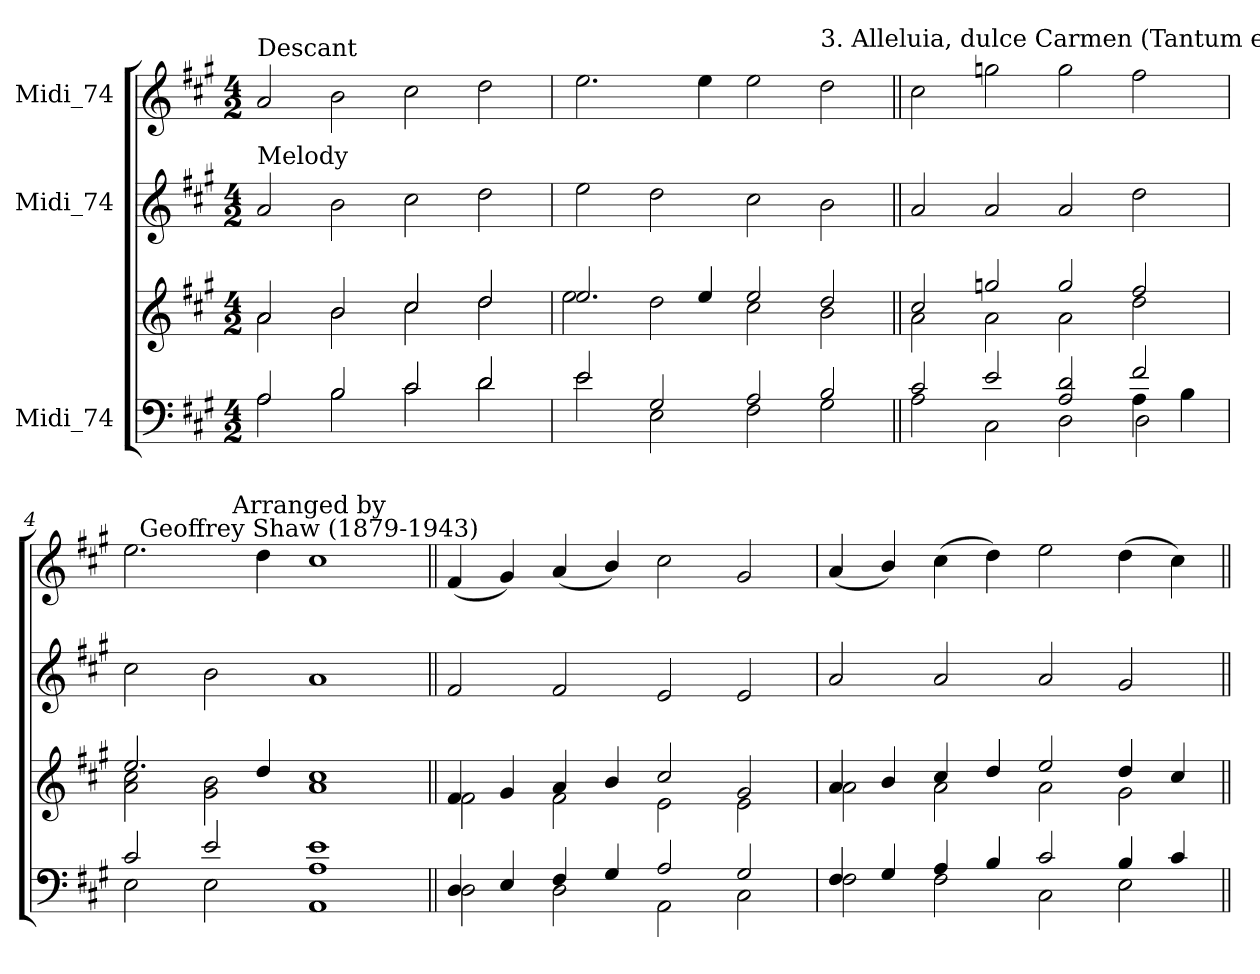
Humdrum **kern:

**kern	**kern	**kern	**kern
*part3	*part3	*part2	*part1
*staff4	*staff3	*staff2	*staff1
*I"Midi_74	*	*I"Midi_74	*I"Midi_74
*clefF4	*clefG2	*clefG2	*clefG2
*k[f#c#g#]	*k[f#c#g#]	*k[f#c#g#]	*k[f#c#g#]
*A:	*A:	*A:	*A:
*M4/2	*M4/2	*M4/2	*M4/2
=1	=1	=1	=1
*^	*^	*	*
*	*^	*	*^	*	*
!	!	!	!	!	!	!	!LO:TX:a:t=Descant
!	!	!	!	!	!	!LO:TX:a:t=Melody	!
2A/	0ryy	2A\	2a/	0ryy	2a\	2a	2a
2B/	.	2B\	2b/	.	2b\	2b	2b
2c#/	.	2c#\	2cc#/	.	2cc#\	2cc#	2cc#
2d/	.	2d\	2dd/	.	2dd\	2dd	2dd
=2	=2	=2	=2	=2	=2	=2	=2
2e/	0ryy	2e\	2.ee/	0ryy	2ee\	2ee	2.ee
2G#/	.	2E\	.	.	2dd\	2dd	.
.	.	.	4ee/	.	.	.	4ee
2A/	.	2F#\	2ee/	.	2cc#\	2cc#	2ee
!	!	!	!	!	!	!	!LO:TX:a:t=3. Alleluia, dulce Carmen (Tantum ergo)
2B/	.	2G#\	2dd/	.	2b\	2b	2dd
=3||	=3||	=3||	=3||	=3||	=3||	=3||	=3||
2c#/	1.ryy	2A\	2cc#/	0ryy	2a\	2a	2cc#
2e/	.	2C#\	2ggn/	.	2a\	2a	2ggn
2A/ 2d/	.	2D\	2gg/	.	2a\	2a	2gg
2f#/	4A\	2D\	2ff#/	.	2dd\	2dd	2ff#
.	4B\	.	.	.	.	.	.
=4	=4	=4	=4	=4	=4	=4	=4
2c#/	0ryy	2E\	2.ee/	0ryy	2a\ 2cc#\	2cc#	2.ee
2e/	.	2E\	.	.	2g#\ 2b\	2b	.
.	.	.	4dd/	.	.	.	4dd
!	!	!	!	!	!	!	!LO:TX:a:cj:t=Arranged by\nGeoffrey Shaw (1879-1943)
1e/	.	1AA\ 1A\	1cc#/	.	1a\	1a	1cc#
!!LO:LB:g=z
=5||	=5||	=5||	=5||	=5||	=5||	=5||	=5||
4D/	0ryy	2D\	4f#/	0ryy	2f#\	2f#	(<4f#
4E/	.	.	4g#/	.	.	.	4g#)
4F#/	.	2D\	4a/	.	2f#\	2f#	(<4a
4G#/	.	.	4b/	.	.	.	4b/)
2A/	.	2AA\	2cc#/	.	2e\	2e	2cc#
2G#/	.	2C#\	2g#/	.	2e\	2e	2g#
=6	=6	=6	=6	=6	=6	=6	=6
4F#/	0ryy	2F#\	4a/	0ryy	2a\	2a	(<4a
4G#/	.	.	4b/	.	.	.	4b/)
4A/	.	2F#\	4cc#/	.	2a\	2a	(>4cc#
4B/	.	.	4dd/	.	.	.	4dd)
2c#/	.	2C#\	2ee/	.	2a\	2a	2ee
4B/	.	2E\	4dd/	.	2g#\	2g#	(>4dd
4c#/	.	.	4cc#/	.	.	.	4cc#)
*v	*v	*v	*	*	*	*	*
*	*v	*v	*v	*	*
=||	=||	=||	=||
*-	*-	*-	*-
